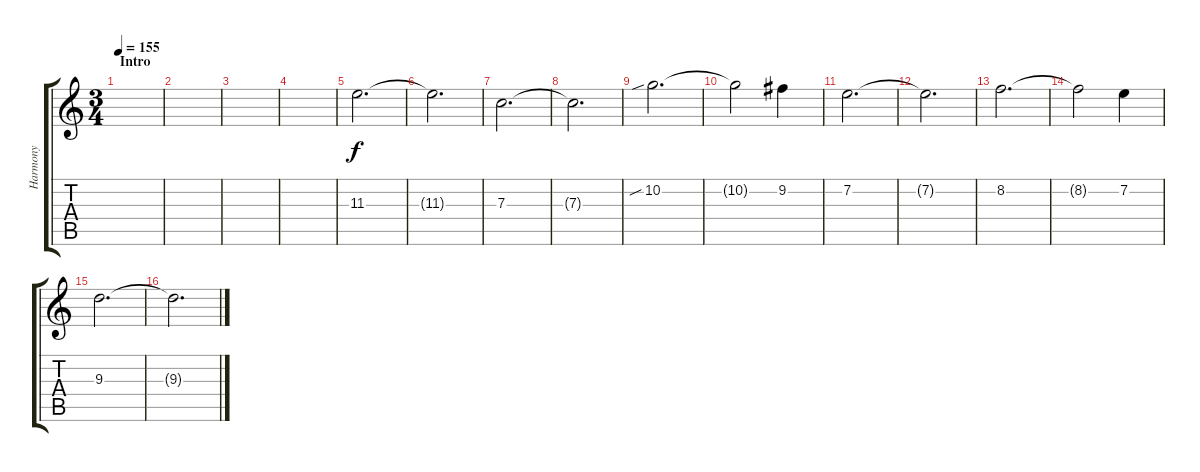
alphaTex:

\track ("Harmony" "Harmony") {instrument distortionguitar}
\staff {score tabs}
\tuning (D4 A3 F3 C3 G2 D2) {hide}
\ts (3 4)
\section ("" "Intro")
\tempo 155
\clef g2
\ks c
|
|
|
|
11.3.2{d} |
11.3{t}.2{d} |
7.3.2{d} |
7.3{t}.2{d} |
10.2{sib}.2{d} |
10.2{t}.2 9.2.4 |
7.2.2{d} |
7.2{t}.2{d} |
8.2.2{d} |
8.2{t}.2 7.2.4 |
9.3.2{d} |
9.3{t}.2{d}
